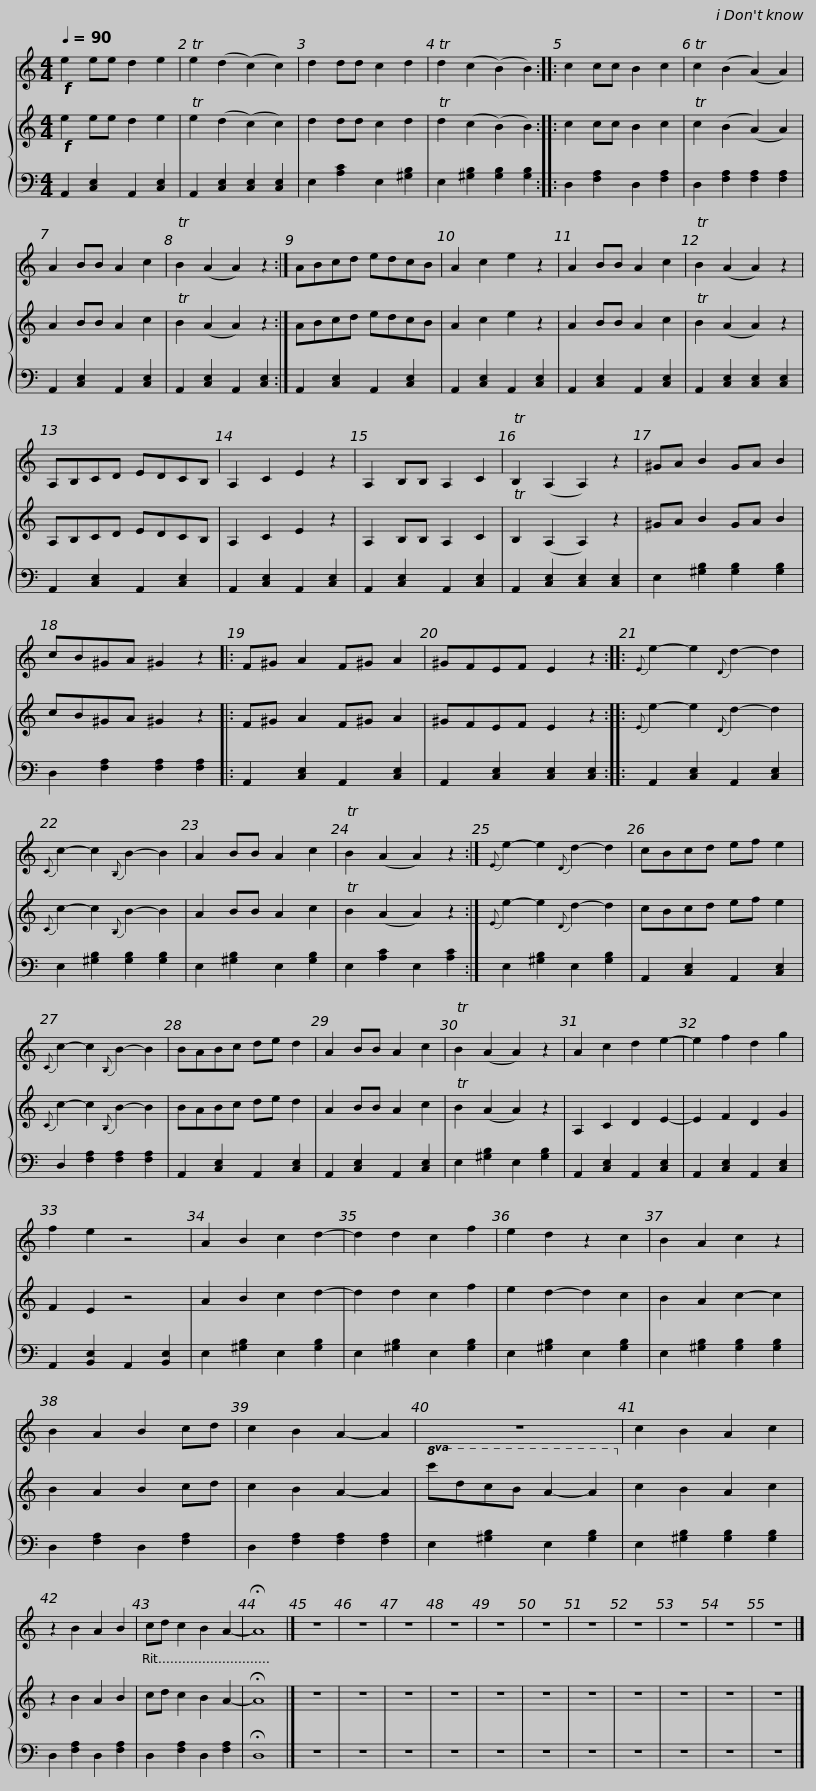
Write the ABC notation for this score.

X:1
%%score 1 { 2 | 3 }
L:1/8
Q:1/4=90
M:4/4
I:linebreak $
K:C
V:1 treble
V:2 treble
V:3 bass
V:1
!f! e2 ee d2 e2 | Te2 (d2 (c2) c2) | d2 dd c2 d2 | Td2 (c2 (B2) B2) :: c2 cc B2 c2 | %5
 Tc2 (B2 (A2) A2) | A2 BB A2 c2 | TB2 (A2 A2) z2 :|$ ABcd edcB | A2 c2 e2 z2 | %10
 A2 BB A2 c2 | TB2 (A2 A2) z2 | A,B,CD EDCB, | A,2 C2 E2 z2 | A,2 B,B, A,2 C2 |$ %15
 TB,2 (A,2 A,2) z2 | ^GA B2 GA B2 | cB^GA ^G2 z2 |: F^G A2 F^G A2 | ^GFEF E2 z2 :: %20
{E} e2- e2{D} d2- d2 |${C} c2- c2{B,} B2- B2 | A2 BB A2 c2 | TB2 (A2 A2) z2 :|{E} e2- e2{D} d2- d2 | %25
 cBcd ef e2 |{C} c2- c2{B,} B2- B2 |$ BABc de d2 | A2 BB A2 c2 | TB2 (A2 A2) z2 | %30
 A2 c2 d2 e2- | e2 f2 d2 g2 | f2 e2 z4 | A2 B2 c2 d2- | d2 d2 c2 f2 |$ %35
 e2 d2 z2 c2 | B2 A2 c2 z2 | B2 A2 B2 cd | c2 B2 A2- A2 | z8 | %40
 c2 B2 A2 c2 | z2 B2 A2 B2 | cd c2 B2 A2- | !fermata!A8 |]$ z8 | %45
 z8 | z8 | z8 | z8 | z8 | %50
 z8 | z8 | z8 | z8 | z8 |] %55
V:2
!f! e2 ee d2 e2 | Te2 (d2 (c2) c2) | d2 dd c2 d2 | Td2 (c2 (B2) B2) :: c2 cc B2 c2 | %5
 Tc2 (B2 (A2) A2) | A2 BB A2 c2 | TB2 (A2 A2) z2 :|$ ABcd edcB | A2 c2 e2 z2 | %10
 A2 BB A2 c2 | TB2 (A2 A2) z2 | A,B,CD EDCB, | A,2 C2 E2 z2 | A,2 B,B, A,2 C2 |$ %15
 TB,2 (A,2 A,2) z2 | ^GA B2 GA B2 | cB^GA ^G2 z2 |: F^G A2 F^G A2 | ^GFEF E2 z2 :: %20
{E} e2- e2{D} d2- d2 |${C} c2- c2{B,} B2- B2 | A2 BB A2 c2 | TB2 (A2 A2) z2 :|{E} e2- e2{D} d2- d2 | %25
 cBcd ef e2 |{C} c2- c2{B,} B2- B2 |$ BABc de d2 | A2 BB A2 c2 | TB2 (A2 A2) z2 | %30
 A,2 C2 D2 E2- | E2 F2 D2 G2 | F2 E2 z4 | A2 B2 c2 d2- | d2 d2 c2 f2 |$ %35
 e2 d2- d2 c2 | B2 A2 c2- c2 | B2 A2 B2 cd | c2 B2 A2- A2 |!8va(! c'd'c'b a2- a2!8va)! | %40
 c2 B2 A2 c2 | z2 B2 A2 B2 | cd c2 B2 A2- | !fermata!A8 |]$ z8 | %45
 z8 | z8 | z8 | z8 | z8 | %50
 z8 | z8 | z8 | z8 | z8 |] %55
V:3
 A,,2 [C,E,]2 A,,2 [C,E,]2 | A,,2 [C,E,]2 [C,E,]2 [C,E,]2 | E,2 [A,C]2 E,2 [^G,B,]2 | E,2 [^G,B,]2 [G,B,]2 [G,B,]2 :: D,2 [F,A,]2 D,2 [F,A,]2 | %5
 D,2 [F,A,]2 [F,A,]2 [F,A,]2 | A,,2 [C,E,]2 A,,2 [C,E,]2 | A,,2 [C,E,]2 A,,2 [C,E,]2 :|$ A,,2 [C,E,]2 A,,2 [C,E,]2 | A,,2 [C,E,]2 A,,2 [C,E,]2 | %10
 A,,2 [C,E,]2 A,,2 [C,E,]2 | A,,2 [C,E,]2 [C,E,]2 [C,E,]2 | A,,2 [C,E,]2 A,,2 [C,E,]2 | A,,2 [C,E,]2 A,,2 [C,E,]2 | A,,2 [C,E,]2 A,,2 [C,E,]2 |$ %15
 A,,2 [C,E,]2 [C,E,]2 [C,E,]2 | E,2 [^G,B,]2 [G,B,]2 [G,B,]2 | D,2 [F,A,]2 [F,A,]2 [F,A,]2 |: A,,2 [C,E,]2 A,,2 [C,E,]2 | A,,2 [C,E,]2 [C,E,]2 [C,E,]2 :: %20
 A,,2 [C,E,]2 A,,2 [C,E,]2 |$ E,2 [^G,B,]2 [G,B,]2 [G,B,]2 | E,2 [^G,B,]2 E,2 [G,B,]2 | E,2 [A,C]2 E,2 [A,C]2 :| E,2 [^G,B,]2 E,2 [G,B,]2 | %25
 A,,2 [C,E,]2 A,,2 [C,E,]2 | D,2 [F,A,]2 [F,A,]2 [F,A,]2 |$ A,,2 [C,E,]2 A,,2 [C,E,]2 | A,,2 [C,E,]2 A,,2 [C,E,]2 | E,2 [^G,B,]2 E,2 [G,B,]2 | %30
 A,,2 [C,E,]2 A,,2 [C,E,]2 | A,,2 [C,E,]2 A,,2 [C,E,]2 | A,,2 [B,,E,]2 A,,2 [B,,E,]2 | E,2 [^G,B,]2 E,2 [G,B,]2 | E,2 [^G,B,]2 E,2 [G,B,]2 |$ %35
 E,2 [^G,B,]2 E,2 [G,B,]2 | E,2 [^G,B,]2 [G,B,]2 [G,B,]2 | D,2 [F,A,]2 D,2 [F,A,]2 | D,2 [F,A,]2 [F,A,]2 [F,A,]2 | E,2 [^G,B,]2 E,2 [G,B,]2 | %40
 E,2 [^G,B,]2 [G,B,]2 [G,B,]2 | D,2 [F,A,]2 D,2 [F,A,]2 | D,2 [F,A,]2 D,2 [F,A,]2 | !fermata!D,8 |]$ z8 | %45
 z8 | z8 | z8 | z8 | z8 | %50
 z8 | z8 | z8 | z8 | z8 |] %55
